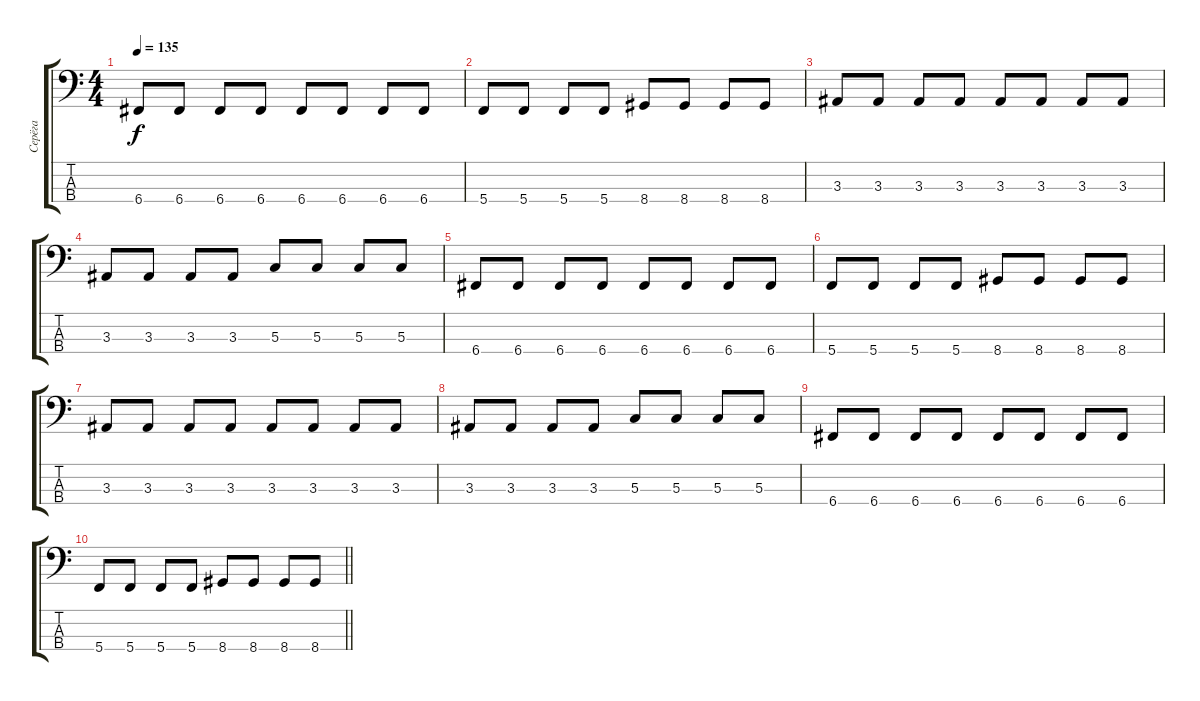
\track ("Серёга" "Серёга") {instrument electricbassfinger}
\staff {score tabs}
\tuning (F2 C2 G1 C1) {hide}
\ts (4 4)
\tempo 135
\clef f4
\ks c
6.4.8{dy f} 6.4.8 6.4.8 6.4.8 6.4.8 6.4.8 6.4.8 6.4.8 |
5.4.8 5.4.8 5.4.8 5.4.8 8.4.8 8.4.8 8.4.8 8.4.8 |
3.3.8 3.3.8 3.3.8 3.3.8 3.3.8 3.3.8 3.3.8 3.3.8 |
3.3.8 3.3.8 3.3.8 3.3.8 5.3.8 5.3.8 5.3.8 5.3.8 |
6.4.8 6.4.8 6.4.8 6.4.8 6.4.8 6.4.8 6.4.8 6.4.8 |
5.4.8 5.4.8 5.4.8 5.4.8 8.4.8 8.4.8 8.4.8 8.4.8 |
3.3.8 3.3.8 3.3.8 3.3.8 3.3.8 3.3.8 3.3.8 3.3.8 |
3.3.8 3.3.8 3.3.8 3.3.8 5.3.8 5.3.8 5.3.8 5.3.8 |
6.4.8 6.4.8 6.4.8 6.4.8 6.4.8 6.4.8 6.4.8 6.4.8 |
\barLineRight lightlight
5.4.8 5.4.8 5.4.8 5.4.8 8.4.8 8.4.8 8.4.8 8.4.8
